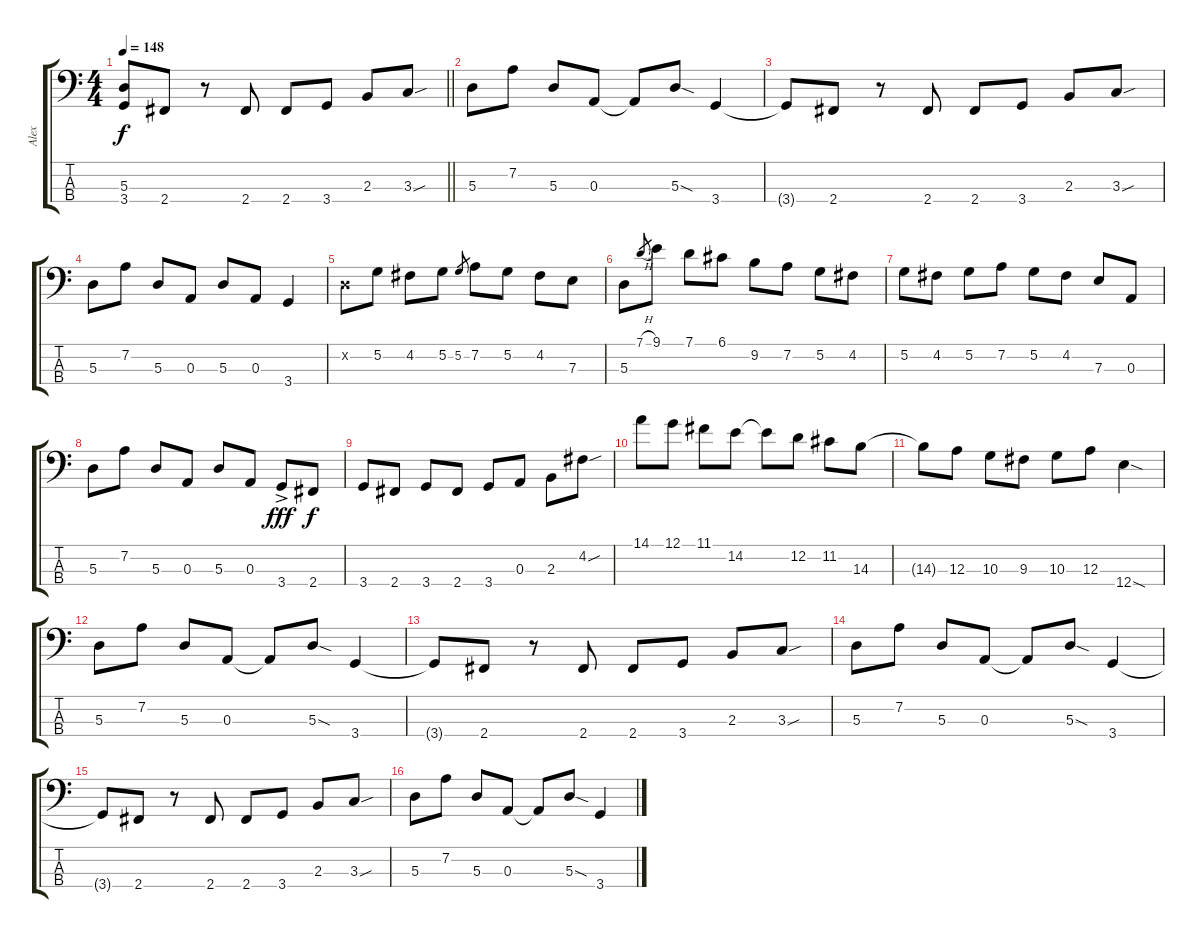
\track ("Alex" "Alex") {instrument electricbassfinger}
\staff {score tabs}
\tuning (G2 D2 A1 E1) {hide}
\ts (4 4)
\tempo 148
\clef f4
\barLineRight lightlight
\ks c
(5.3{t} 3.4{t}).8{dy f} 2.4.8 r.8 2.4.8 2.4.8 3.4.8 2.3.8 3.3{sou}.8 |
5.3.8 7.2.8 5.3.8 0.3.8 0.3{t}.8 5.3{sod}.8 3.4.4 |
3.4{t}.8 2.4.8 r.8 2.4.8 2.4.8 3.4.8 2.3.8 3.3{sou}.8 |
5.3.8 7.2.8 5.3.8 0.3.8 5.3.8 0.3.8 3.4.4 |
0.2{x}.8 5.2.8 4.2.8 5.2.8 5.2.8{gr} 7.2.8 5.2.8 4.2.8 7.3.8 |
5.3.8 7.1{h}.8{gr} 9.1.8 7.1.8 6.1.8 9.2.8 7.2.8 5.2.8 4.2.8 |
5.2.8 4.2.8 5.2.8 7.2.8 5.2.8 4.2.8 7.3.8 0.3.8 |
5.3.8 7.2.8 5.3.8 0.3.8 5.3.8 0.3.8 3.4{ac}.8{dy fff} 2.4.8{dy f} |
3.4.8 2.4.8 3.4.8 2.4.8 3.4.8 0.3.8 2.3.8 4.2{sou}.8 |
14.1.8 12.1.8 11.1.8 14.2.8 14.2{t}.8 12.2.8 11.2.8 14.3.8 |
14.3{t}.8 12.3.8 10.3.8 9.3.8 10.3.8 12.3.8 12.4{sod}.4 |
5.3.8 7.2.8 5.3.8 0.3.8 0.3{t}.8 5.3{sod}.8 3.4.4 |
3.4{t}.8 2.4.8 r.8 2.4.8 2.4.8 3.4.8 2.3.8 3.3{sou}.8 |
5.3.8 7.2.8 5.3.8 0.3.8 0.3{t}.8 5.3{sod}.8 3.4.4 |
3.4{t}.8 2.4.8 r.8 2.4.8 2.4.8 3.4.8 2.3.8 3.3{sou}.8 |
5.3.8 7.2.8 5.3.8 0.3.8 0.3{t}.8 5.3{sod}.8 3.4.4
